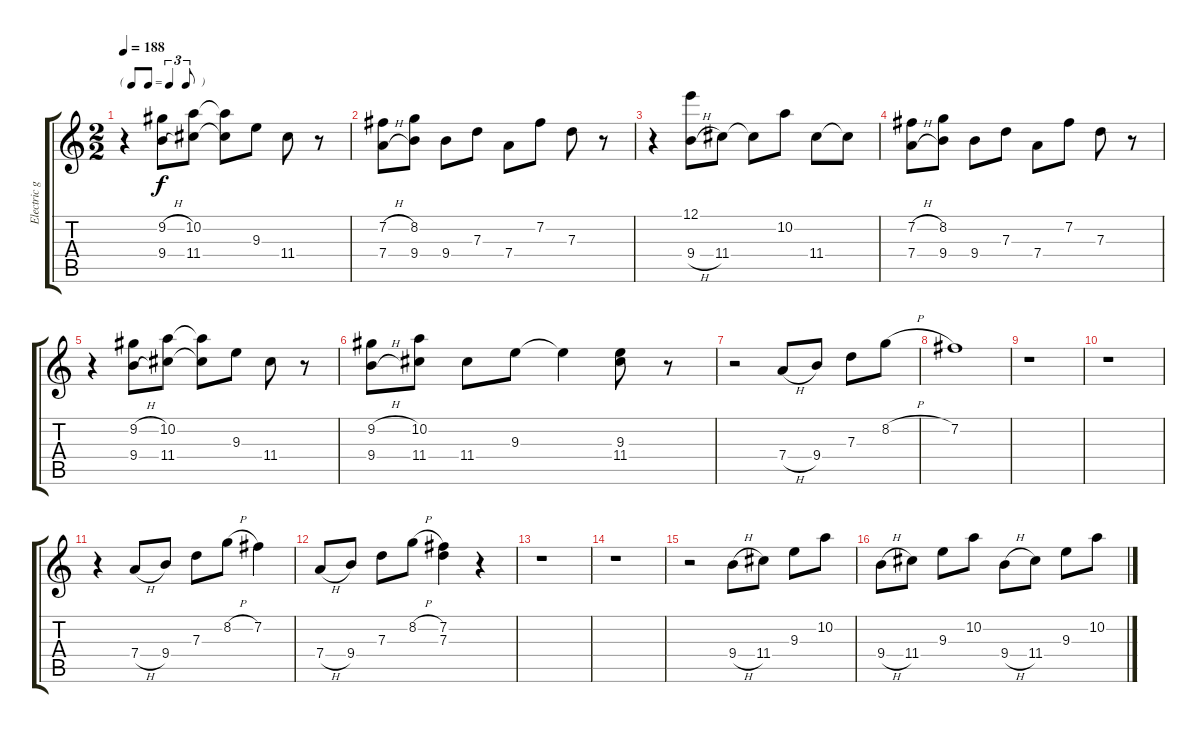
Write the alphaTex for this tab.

\track ("Electric guitar" "Electric g") {instrument electricguitarclean}
\staff {score tabs}
\tuning (E4 B3 G3 D3 A2 E2) {hide}
\ts (2 2)
\tf triplet8th
\tempo 188
\clef g2
\ks c
r.4{dy f} (9.2{h} 9.4{h}).8 (10.2 11.4).8 (10.2{t} 11.4{t}).8 9.3.8 11.4.8 r.8 |
(7.2{h} 7.4{h}).8 (8.2 9.4).8 9.4.8 7.3.8 7.4.8 7.2.8 7.3.8 r.8 |
r.4 (12.1 9.4{h}).8 11.4.8 11.4{t}.8 10.2.8 11.4.8 11.4{t}.8 |
(7.2{h} 7.4{h}).8 (8.2 9.4).8 9.4.8 7.3.8 7.4.8 7.2.8 7.3.8 r.8 |
r.4 (9.2{h} 9.4{h}).8 (10.2 11.4).8 (10.2{t} 11.4{t}).8 9.3.8 11.4.8 r.8 |
(9.2{h} 9.4{h}).8 (10.2 11.4).8 11.4.8 9.3.8 9.3{t}.4 (9.3 11.4).8 r.8 |
r.2 7.4{h}.8 9.4.8 7.3.8 8.2{h}.8 |
7.2.1 |
r.1 |
r.1 |
r.4 7.4{h}.8 9.4.8 7.3.8 8.2{h}.8 7.2.4 |
7.4{h}.8 9.4.8 7.3.8 8.2{h}.8 (7.2 7.3).4 r.4 |
r.1 |
r.1 |
r.2 9.4{h}.8 11.4.8 9.3.8 10.2.8 |
9.4{h}.8 11.4.8 9.3.8 10.2.8 9.4{h}.8 11.4.8 9.3.8 10.2.8
